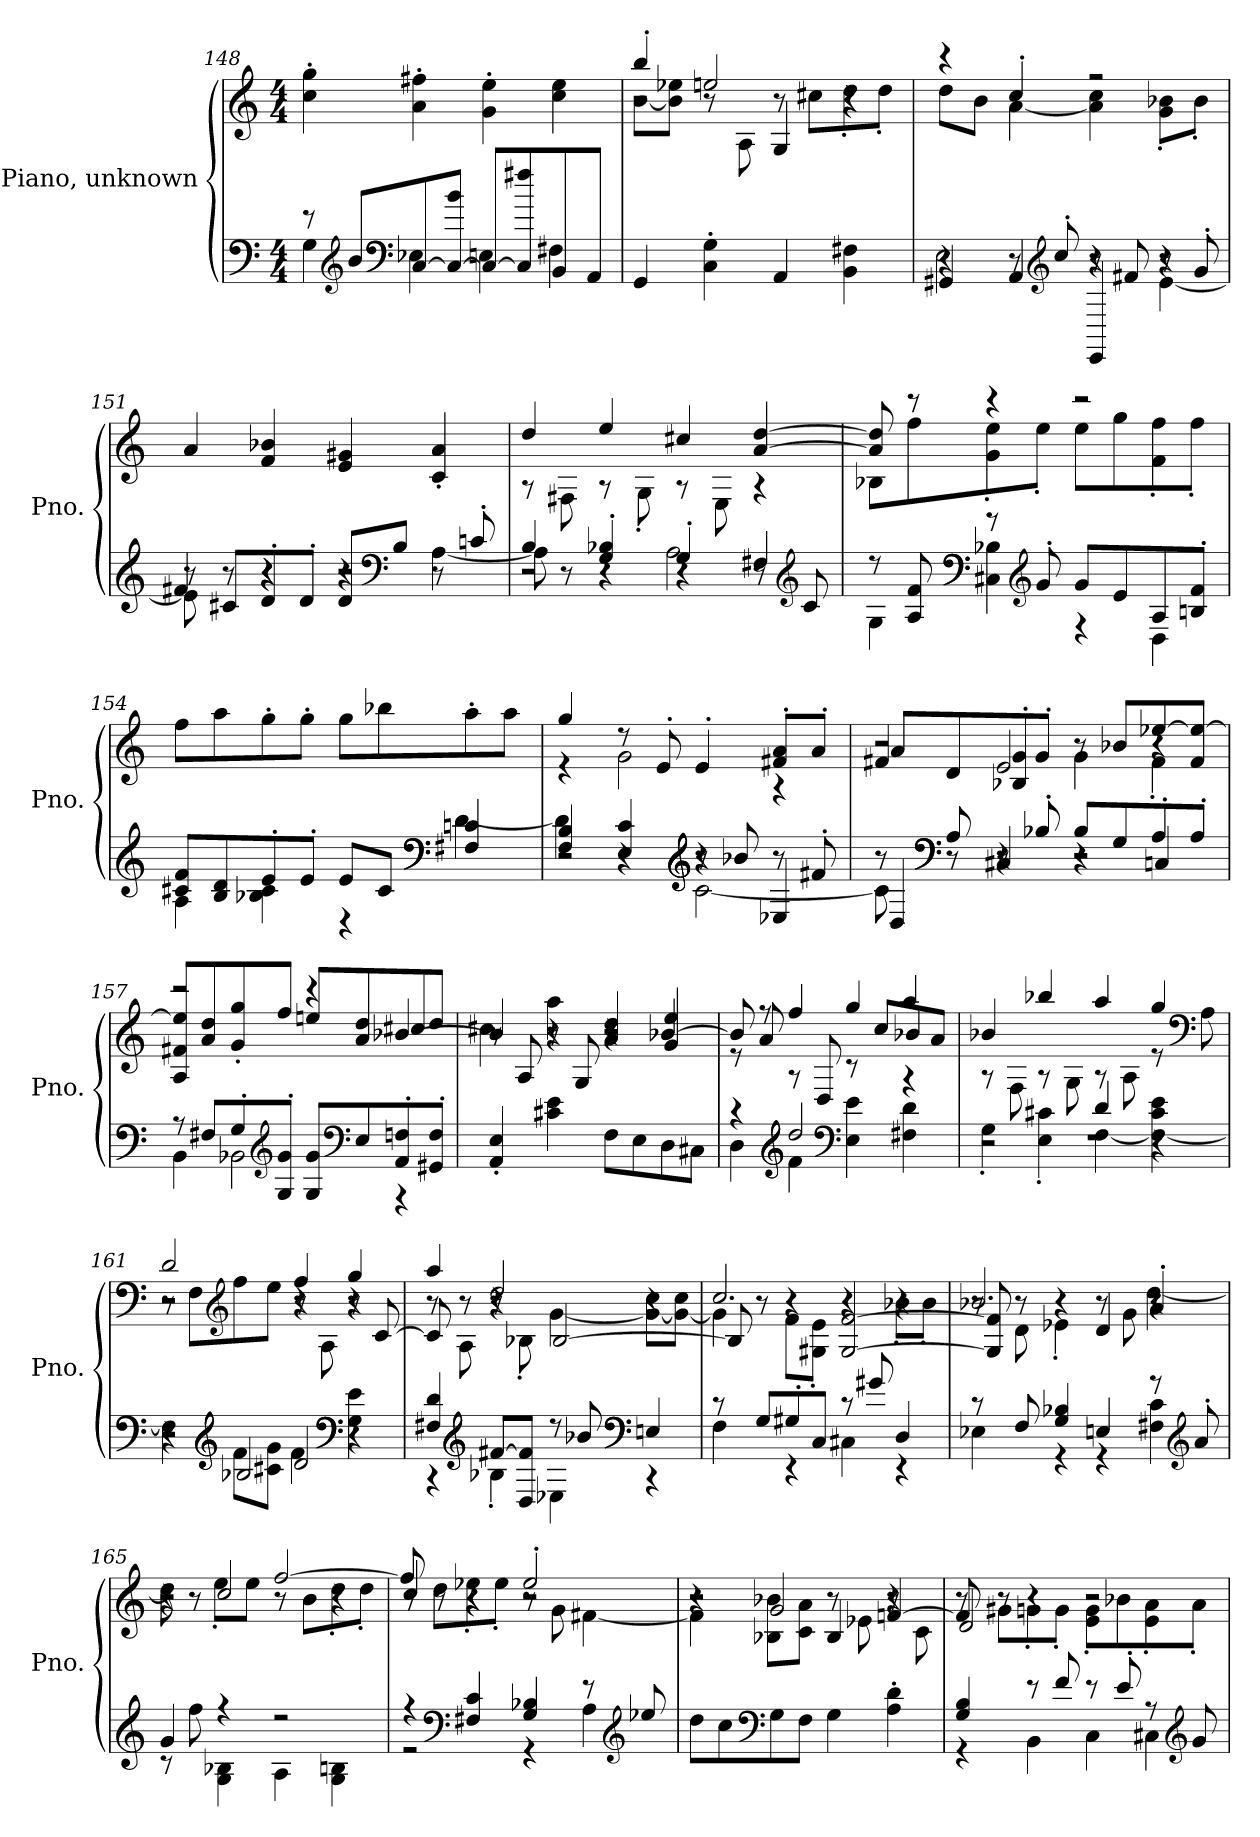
**kern	**kern
*part1	*part1
*staff2	*staff1
*I"Piano, unknown	*
*I'Pno.	*
!!LO:LB:g=z
*clefF4	*clefG2
*k[]	*k[]
*M4/4	*M4/4
=148	=148
*^	*
8r	4G\	4cc\' 4gg\'
*clefG2	*	*
8b/L	.	.
*clefF4	*	*
[8C/	4E-X\	4a\' 4ff#X\'
8C/_ 8b/J	.	.
8C/L_	4En\	4g\' 4ee\'
8C/] 8ff#X/	.	.
8BB/	4F#X\	4cc\ 4ee\
8AA/J	.	.
*v	*v	*
=149	=149
*	*^
*	*	*^
4GG/	4bb'/	[8b\L	2r
.	.	8b\] 8ee-X\J	.
4C\' 4G\'	2een/	8r	.
.	.	8A\	.
4AA/	.	8r	4G/
.	.	8cc#X\L	.
4BB\ 4F#X\	4r	8dd'\	4r
.	.	8dd'\J	.
*	*	*v	*v
=150	=150	=150
*^	*	*
*	*^	*	*
4GG#X/	2E\	4r	4r	8dd\L
.	.	.	.	8b\J
8r	.	4AA/	4cc'/	[4a\
*clefG2	*	*	*	*
8cc'/	.	.	.	.
8r	4r	4EE/	2r	4a\] 4cc\
8f#X/	.	.	.	.
8r	[4e\	4r	.	8g\' 8b-X\'L
8g'/	.	.	.	8b-'\J
*	*	*	*v	*v
!!LO:LB:g=z
=151	=151	=151	=151
8r	8e\]	4f#X/	4a/
8c#X/L	8r	.	.
8d'/	4r	4r	4f/ 4b-X/
8d'/J	.	.	.
8d/L	4r	2r	4e/ 4g#X/
*clefF4	*	*	*
8B/J	.	.	.
8r	[4A\	.	4c/' 4a/'
8cn'/	.	.	.
=152	=152	=152	=152
*	*	*	*^
4B/	8A\]	2r	4dd/	8r
.	8r	.	.	8F#X\
4G/' 4B-X/'	4r	.	4ee/	8r
.	.	.	.	8G'\
4G'/	2A\	4r	4cc#X/	8r
.	.	.	.	8E\
8r	.	4F#X/	[4a/ [4dd/	4r
*clefG2	*	*	*	*
8c/	.	.	.	.
*	*v	*v	*	*
=153	=153	=153	=153
8r	4G\	8a/] 8dd/]	8B-X\L
8A/ 8f/	.	8r	8ff\
*clefF4	*	*	*
8r	4C#X\ 4B-X\	4r	8g\' 8ee\'
*clefG2	*	*	*
8g'/	.	.	8ee'\J
8g/L	4r	2r	8ee\L
8e/	.	.	8gg\
8A/	4D\	.	8f\' 8ff\'
8Bn/' 8f/'J	.	.	8ff'\J
*	*	*v	*v
!!LO:LB:g=z
=154	=154	=154
8c#X/ 8f/L	4A\	8ff\L
8B/ 8d/	.	8aa\
8e'/	4B-X\ 4c#\	8gg'\
8e'/J	.	8gg'\J
8e/L	4r	8gg\L
8c#/J	.	8bb-X\
*clefF4	*	*
4F#X/ 4cn/	[4d\	8aa'\
.	.	8aa\J
=155	=155	=155
*	*^	*^
4F/ 4B/	4d\]	2r	4gg/	4r
4E/ 4c/	4r	.	8r	2g\
.	.	.	8e'/	.
*clefG2	*	*	*	*
8r	[2c\	4r	4e'/	.
8b-X/	.	.	.	.
8r	.	4E-X/	8f#X/' 8a/'L	4r
8f#X'/	.	.	8a'/J	.
=156	=156	=156	=156	=156
*	*	*	*	*^
8r	8c\]	4D/	4f#X/	2r	8a/L
*clefF4	*	*	*	*	*
8A/	8r	.	.	.	8d/
8r	4r	4C#X/	2e/	.	8B-X/' 8g/'
8B-X'/	.	.	.	.	8g'/J
8B-/L	2r	4r	.	4g\	8r
8G/	.	.	.	.	8b-X/L
8A'/	.	4Cn/	4r	4f#'\	[8ee-X/
8A'/J	.	.	.	.	8f#/ 8ee-/_J
*	*v	*v	*	*	*
*	*	*	*v	*v
!!LO:LB:g=z
=157	=157	=157	=157
8r	4BB\	2r	8A/ 8f#X/ 8ee-/]L
8F#X/L	.	.	8a/ 8dd/
8G'/	2BB-X\	.	8g/' 8gg/'
*clefG2	*	*	*
8G/' 8g/'J	.	.	8ff/J
8G/ 8g/L	.	4r	8een/L
*clefF4	*	*	*
8E/	.	.	8a/ 8dd/
8AA/' 8Fn/'	4r	[4b-X/	8cc#X/
8GG#X/' 8F/'J	.	.	8dd/J
*v	*v	*	*
=158	=158	=158
*	*	*^
4AA/' 4E/'	4b-/]	4cc#X\	8r
.	.	.	8A/
4c#X\ 4e\	4r	4aa\	8r
.	.	.	8G/
8F\L	4r	2r	4a/ 4dd/
8E\	.	.	.
8D\	[4b-X/	.	4g/ 4ee/
8C#X\J	.	.	.
*	*	*v	*v
=159	=159	=159
*^	*	*
4r	4D\	8b-/]	8r
.	.	8r	8a/
*clefG2	*	*	*
2dd/	4f\	4ff/	8r
.	.	.	8D/
*clefF4	*	*	*
.	4E\ 4e\	4gg/	8r
.	.	.	8cc/L
4r	4F#X\ 4d\	4aa/	8b-X/
.	.	.	8a/J
!!LO:LB:g=z	!!
=160	=160	=160	=160
*	*^	*	*
1r	4G'\	2r	4b-X/	8r
.	.	.	.	8F\
.	4E\' 4c#X\'	.	4bb-X/	8r
.	.	.	.	8G\
.	[4F\	4d/	4aa/	8r
.	.	.	.	8A\
.	4F\_ 4c#\ 4e\	4r	4gg/	8r
*	*	*	*clefF4	*
.	.	.	.	8A\
=161	=161	=161	=161	=161
*	*	*	*	*^
2r	4F\]	4r	2d/	8r	2r
.	.	.	.	8F\L	.
*clefG2	*	*	*clefG2	*	*
.	8f\L	2B-X/	.	8ff\	.
.	8c#X\ 8g\J	.	.	8ee\J	.
2d/	4f\	.	4ff/	8r	4r
.	.	.	.	8A\	.
*clefF4	*	*	*	*	*
.	4G\ 4e\	4r	4gg/	4r	8r
.	.	.	.	.	[8c/
*	*v	*v	*	*	*
=162	=162	=162	=162	=162
4F#X/ 4d/	4r	4aa/	8r	8c/]
.	.	.	8A\	8r
*clefG2	*	*	*	*
[8f#X/L	4B-X'\	2dd/	8r	4r
8D/ 8f#/]J	.	.	8B-X'\	.
8r	4E-X\	.	[4g\	[2B-/
8b-X/	.	.	.	.
*clefF4	*	*	*	*
4En/	4r	4r	8g\_ 8cc\L	.
.	.	.	8g\_ 8cc\J	.
!!LO:PB:g=z	!!	!!
=163	=163	=163	=163	=163
8r	4F\	2.cc/	4g\]	8B-/]
8G/L	.	.	.	8r
8G#X'/	4r	.	8f\L	4r
8C/J	.	.	8G#X\' 8e\'J	.
8r	4C#X\	.	4r	[2G#/ [2f/
8g#X/	.	.	.	.
4D/	4r	4r	8b-X'\L	.
.	.	.	8b-'\J	.
=164	=164	=164	=164	=164
8r	4E-X\	2.b-X/	8r	8G#/] 8f/]
8F/	.	.	8d\	8r
4G/ 4B-X/	4r	.	4e-X'\	4r
4En/	4r	.	8r	4d/
.	.	.	8g\	.
8r	4F#X\ 4c\	4a'/	[4dd\	4r
*clefG2	*	*	*	*
8a'/	.	.	.	.
=165	=165	=165	=165	=165
4g/	8r	4r	8dd\]	2r
.	8ff\	.	8r	.
4r	4G\ 4B-X\	2cc/	8ee'\L	.
.	.	.	8ee\J	.
2r	4A\	.	8r	[2ff/
.	.	.	8b\L	.
.	4G\ 4Bn\	4r	8dd'\	.
.	.	.	8dd'\J	.
!!LO:LB:g=z	!!	!!
=166	=166	=166	=166	=166
4r	2r	4cc/	8r	8ff/]
.	.	.	8dd\L	8r
*clefF4	*	*	*	*
4F#X/ 4c/	.	4r	8ee-X'\	4r
.	.	.	8ee-'\J	.
4G/ 4B-X/	4r	2ee-'/	8r	2r
.	.	.	8g\	.
8r	4A\	.	[4f#X\	.
*clefG2	*	*	*	*
8ee-X/	.	.	.	.
*v	*v	*	*	*
=167	=167	=167	=167
8dd\L	4r	4f#\]	2r
8cc\	.	.	.
*clefF4	*	*	*
8G\	2g/	8B-X\ 8b-X\L	.
8F\J	.	8c\ 8a\J	.
4G\	.	8r	4B-/
.	.	8e-X\	.
4A\' 4d\'	[4fn/	8r	4r
.	.	8c\	.
=168	=168	=168	=168
*^	*	*	*
4G/ 4B/	4r	8f/]	8r	2d/
.	.	8r	8g#X\L	.
8r	4BB\	4r	8gn'\	.
8f/	.	.	8g'\J	.
8r	4C\	2r	8e\' 8g\'L	2r
8e'/	.	.	8b-X\	.
8r	4C#X\	.	8e\' 8a\'	.
*clefG2	*	*	*	*
8g/	.	.	8a'\J	.
*v	*v	*	*	*
*	*v	*v	*v
=	=
*-	*-
